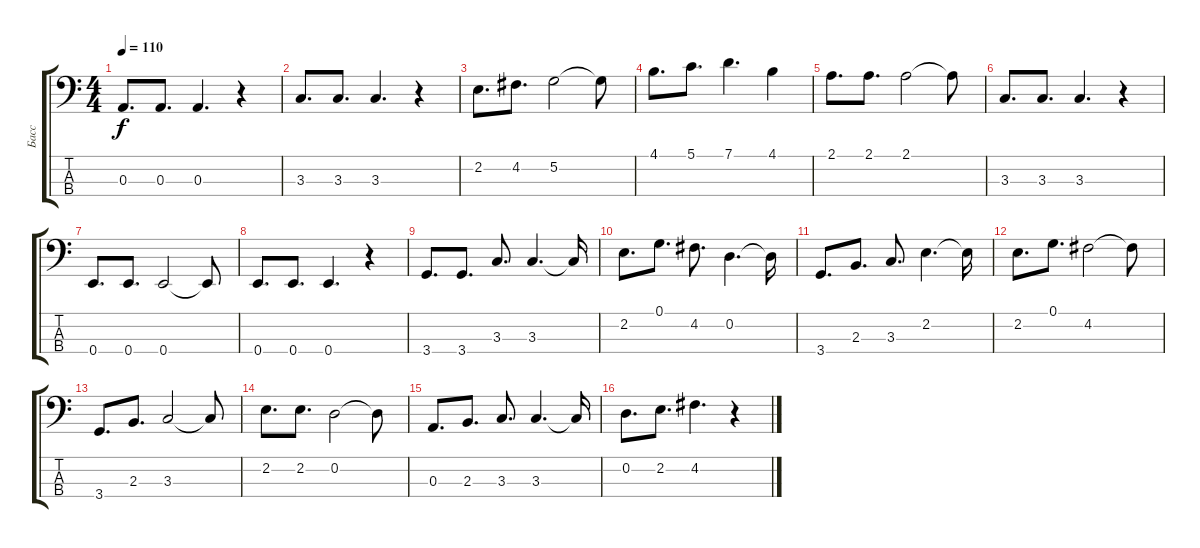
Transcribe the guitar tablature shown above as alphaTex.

\track ("Басс" "Басс") {instrument electricbassfinger}
\staff {score tabs}
\tuning (G2 D2 A1 E1) {hide}
\ts (4 4)
\tempo 110
\clef f4
\ks c
0.3.8{d dy f} 0.3.8{d} 0.3.4{d} r.4 |
3.3.8{d} 3.3.8{d} 3.3.4{d} r.4 |
2.2.8{d} 4.2.8{d} 5.2.2 5.2{t}.8 |
4.1.8{d} 5.1.8{d} 7.1.4{d} 4.1.4 |
2.1.8{d} 2.1.8{d} 2.1.2 2.1{t}.8 |
3.3.8{d} 3.3.8{d} 3.3.4{d} r.4 |
0.4.8{d} 0.4.8{d} 0.4.2 0.4{t}.8 |
0.4.8{d} 0.4.8{d} 0.4.4{d} r.4 |
3.4.8{d} 3.4.8{d} 3.3.8{d} 3.3.4{d} 3.3{t}.16 |
2.2.8{d} 0.1.8{d} 4.2.8{d} 0.2.4{d} 0.2{t}.16 |
3.4.8{d} 2.3.8{d} 3.3.8{d} 2.2.4{d} 2.2{t}.16 |
2.2.8{d} 0.1.8{d} 4.2.2 4.2{t}.8 |
3.4.8{d} 2.3.8{d} 3.3.2 3.3{t}.8 |
2.2.8{d} 2.2.8{d} 0.2.2 0.2{t}.8 |
0.3.8{d} 2.3.8{d} 3.3.8{d} 3.3.4{d} 3.3{t}.16 |
0.2.8{d} 2.2.8{d} 4.2.4{d} r.4
